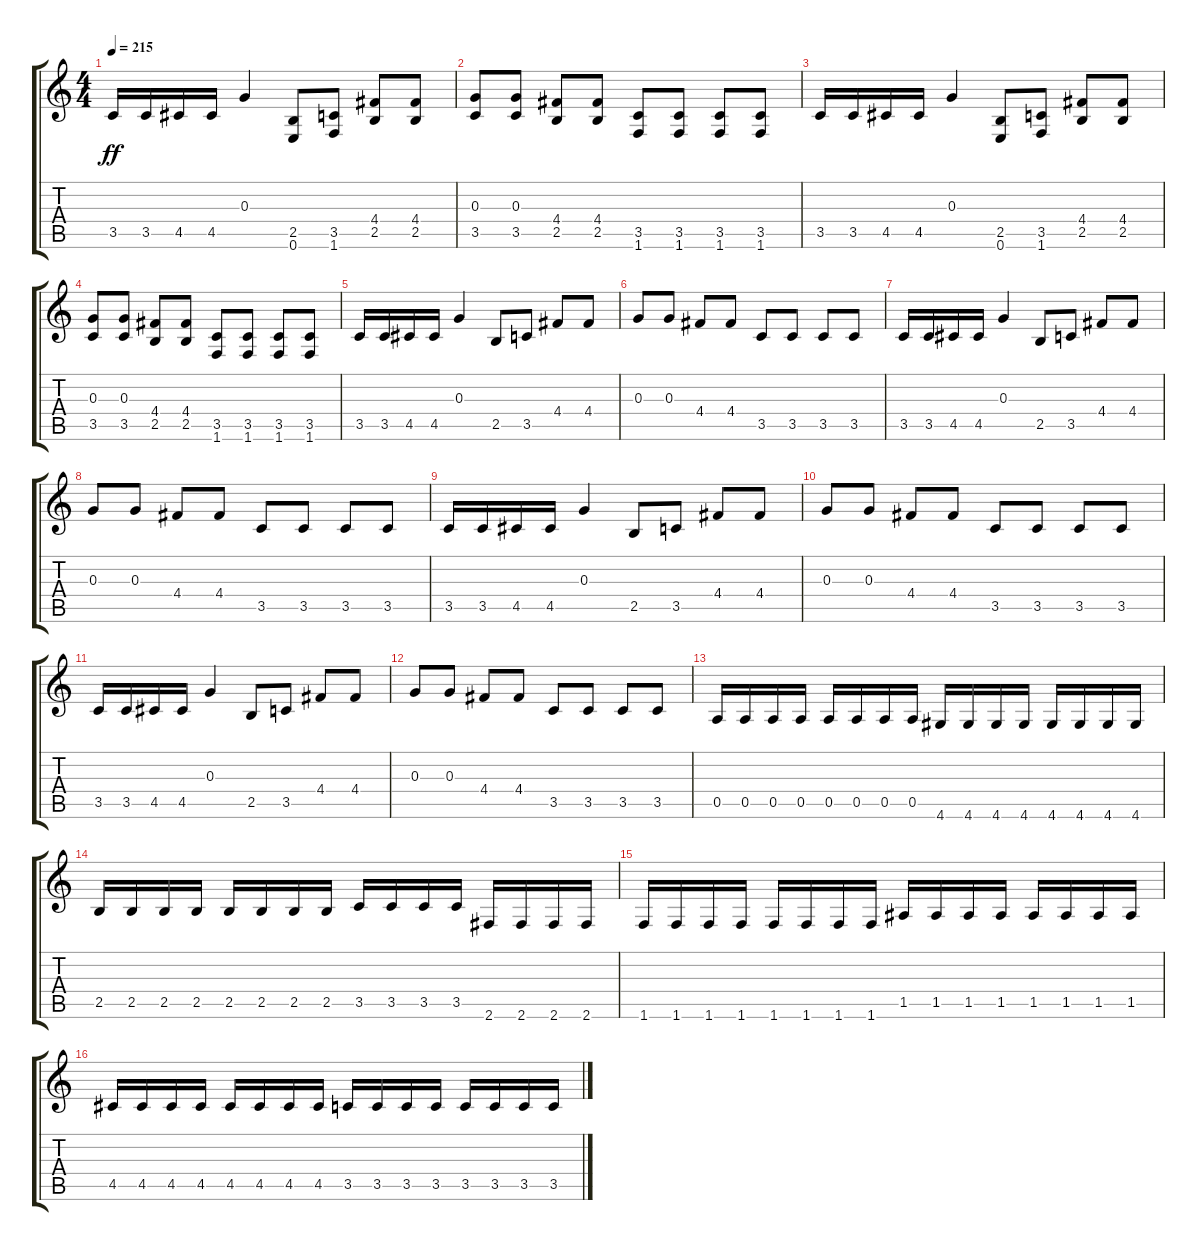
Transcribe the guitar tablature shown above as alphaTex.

\track "" {instrument distortionguitar}
\staff {score tabs}
\tuning (E4 B3 G3 D3 A2 E2) {hide}
\ts (4 4)
\tempo 215
\clef g2
\ks c
3.5.16{dy ff} 3.5.16 4.5.16 4.5.16 0.3.4 (2.5 0.6).8 (3.5 1.6).8 (4.4 2.5).8 (4.4 2.5).8 |
(0.3 3.5).8 (0.3 3.5).8 (4.4 2.5).8 (4.4 2.5).8 (3.5 1.6).8 (3.5 1.6).8 (3.5 1.6).8 (3.5 1.6).8 |
3.5.16 3.5.16 4.5.16 4.5.16 0.3.4 (2.5 0.6).8 (3.5 1.6).8 (4.4 2.5).8 (4.4 2.5).8 |
(0.3 3.5).8 (0.3 3.5).8 (4.4 2.5).8 (4.4 2.5).8 (3.5 1.6).8 (3.5 1.6).8 (3.5 1.6).8 (3.5 1.6).8 |
3.5.16 3.5.16 4.5.16 4.5.16 0.3.4 2.5.8 3.5.8 4.4.8 4.4.8 |
0.3.8 0.3.8 4.4.8 4.4.8 3.5.8 3.5.8 3.5.8 3.5.8 |
3.5.16 3.5.16 4.5.16 4.5.16 0.3.4 2.5.8 3.5.8 4.4.8 4.4.8 |
0.3.8 0.3.8 4.4.8 4.4.8 3.5.8 3.5.8 3.5.8 3.5.8 |
3.5.16 3.5.16 4.5.16 4.5.16 0.3.4 2.5.8 3.5.8 4.4.8 4.4.8 |
0.3.8 0.3.8 4.4.8 4.4.8 3.5.8 3.5.8 3.5.8 3.5.8 |
3.5.16 3.5.16 4.5.16 4.5.16 0.3.4 2.5.8 3.5.8 4.4.8 4.4.8 |
0.3.8 0.3.8 4.4.8 4.4.8 3.5.8 3.5.8 3.5.8 3.5.8 |
0.5.16 0.5.16 0.5.16 0.5.16 0.5.16 0.5.16 0.5.16 0.5.16 4.6.16 4.6.16 4.6.16 4.6.16 4.6.16 4.6.16 4.6.16 4.6.16 |
2.5.16 2.5.16 2.5.16 2.5.16 2.5.16 2.5.16 2.5.16 2.5.16 3.5.16 3.5.16 3.5.16 3.5.16 2.6.16 2.6.16 2.6.16 2.6.16 |
1.6.16 1.6.16 1.6.16 1.6.16 1.6.16 1.6.16 1.6.16 1.6.16 1.5.16 1.5.16 1.5.16 1.5.16 1.5.16 1.5.16 1.5.16 1.5.16 |
4.5.16 4.5.16 4.5.16 4.5.16 4.5.16 4.5.16 4.5.16 4.5.16 3.5.16 3.5.16 3.5.16 3.5.16 3.5.16 3.5.16 3.5.16 3.5.16
